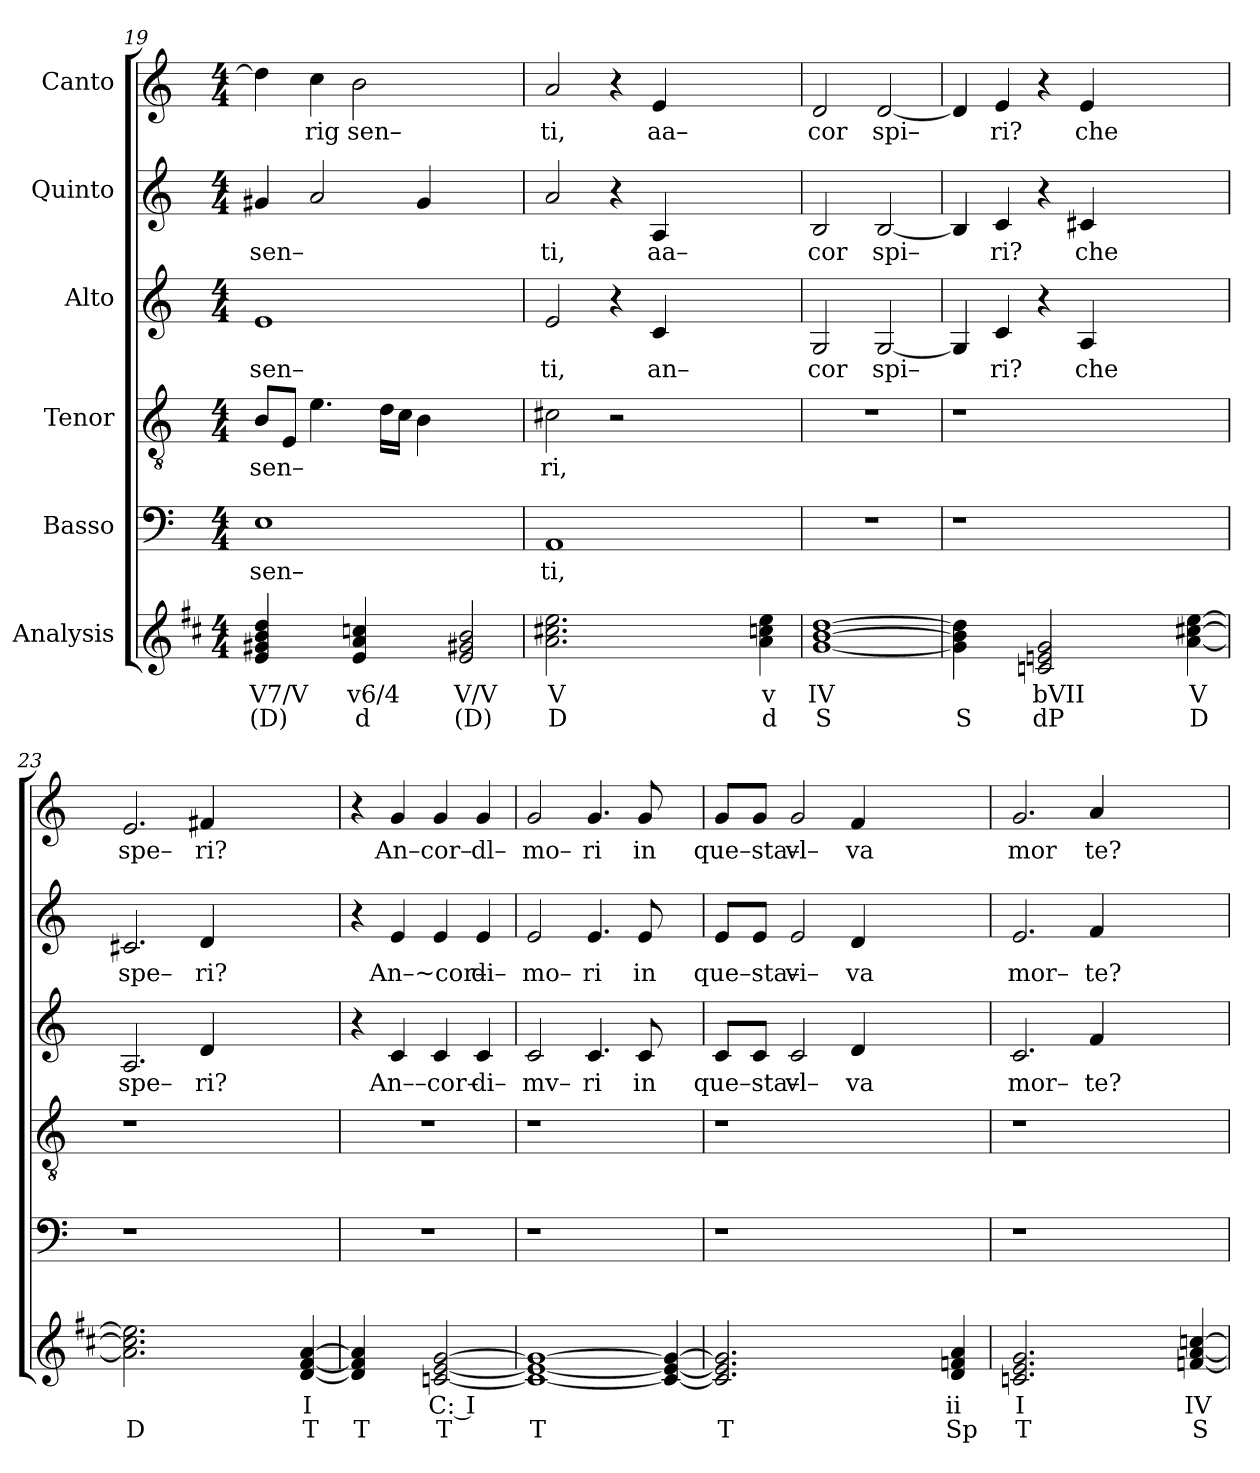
**kern	**text	**text	**kern	**text	**kern	**text	**kern	**text	**kern	**text	**kern	**text
*part6	*part6	*part6	*part5	*part5	*part4	*part4	*part3	*part3	*part2	*part2	*part1	*part1
*staff6	*staff6	*staff6	*staff5	*staff5	*staff4	*staff4	*staff3	*staff3	*staff2	*staff2	*staff1	*staff1
*I"Analysis	*	*	*I"Basso	*	*I"Tenor	*	*I"Alto	*	*I"Quinto	*	*I"Canto	*
*	*	*	*clefF4	*	*clefGv2	*	*clefG2	*	*clefG2	*	*clefG2	*
*k[f#c#]	*	*	*k[]	*	*k[]	*	*k[]	*	*k[]	*	*k[]	*
*M4/4	*	*	*M4/4	*	*M4/4	*	*M4/4	*	*M4/4	*	*M4/4	*
=19	=19	=19	=19	=19	=19	=19	=19	=19	=19	=19	=19	=19
!	!	!	!	!LO:LY:b	!	!	!	!	!	!	!	!
!	!	!	!	!	!	!LO:LY:b	!	!	!	!	!	!
!	!	!	!	!	!	!	!	!LO:LY:b	!	!	!	!
!	!	!	!	!	!	!	!	!	!	!LO:LY:b	!	!
4e 4g#X 4b 4dd	V7/V	(D)	1E	sen–	8B/L	sen–	1e	sen–	4g#X/	sen–	4dd\]	.
.	.	.	.	.	8E/J	.	.	.	.	.	.	.
!	!	!	!	!	!	!	!	!	!	!	!	!LO:LY:b
4ryy	.	.	.	.	4.e\	.	.	.	2a/	.	4cc\	rig
!	!	!	!	!	!	!	!	!	!	!	!	!LO:LY:b
4e 4a 4ccn	v6/4	d	.	.	.	.	.	.	.	.	2b\	sen–
.	.	.	.	.	16d\LL	.	.	.	.	.	.	.
.	.	.	.	.	16c\JJ	.	.	.	.	.	.	.
4ryy	.	.	.	.	4B\	.	.	.	4g#/	.	.	.
2e 2g#X 2b	V/V	(D)	2ryy	.	2ryy	.	2ryy	.	2ryy	.	2ryy	.
=20	=20	=20	=20	=20	=20	=20	=20	=20	=20	=20	=20	=20
!	!	!	!	!LO:LY:b	!	!	!	!	!	!	!	!
!	!	!	!	!	!	!LO:LY:b	!	!	!	!	!	!
!	!	!	!	!	!	!	!	!LO:LY:b	!	!	!	!
!	!	!	!	!	!	!	!	!	!	!LO:LY:b	!	!
!	!	!	!	!	!	!	!	!	!	!	!	!LO:LY:b
2.a 2.cc#X 2.ee	V	D	1AA	ti,	2c#X\	ri,	2e/	ti,	2a/	ti,	2a/	ti,
.	.	.	.	.	2r	.	4r	.	4r	.	4r	.
!	!	!	!	!	!	!	!	!LO:LY:b	!	!	!	!
!	!	!	!	!	!	!	!	!	!	!LO:LY:b	!	!
!	!	!	!	!	!	!	!	!	!	!	!	!LO:LY:b
2.ryy	.	.	.	.	.	.	4c/	an–	4A/	aa–	4e/	aa–
.	.	.	2.ryy	.	2.ryy	.	2.ryy	.	2.ryy	.	2.ryy	.
4a 4ccn 4ee	v	d	.	.	.	.	.	.	.	.	.	.
=21	=21	=21	=21	=21	=21	=21	=21	=21	=21	=21	=21	=21
!	!	!	!	!	!	!	!	!LO:LY:b	!	!	!	!
!	!	!	!	!	!	!	!	!	!	!LO:LY:b	!	!
!	!	!	!	!	!	!	!	!	!	!	!	!LO:LY:b
[1g [1b [1dd	IV	S	1r	.	1r	.	2G/	cor	2B/	cor	2d/	cor
!	!	!	!	!	!	!	!	!LO:LY:b	!	!	!	!
!	!	!	!	!	!	!	!	!	!	!LO:LY:b	!	!
!	!	!	!	!	!	!	!	!	!	!	!	!LO:LY:b
.	.	.	.	.	.	.	[2G/	spi–	[2B/	spi–	[2d/	spi–
=22	=22	=22	=22	=22	=22	=22	=22	=22	=22	=22	=22	=22
4g] 4b] 4dd]	.	S	1r	.	1r	.	4G/]	.	4B/]	.	4d/]	.
!	!	!	!	!	!	!	!	!LO:LY:b	!	!	!	!
!	!	!	!	!	!	!	!	!	!	!LO:LY:b	!	!
!	!	!	!	!	!	!	!	!	!	!	!	!LO:LY:b
4ryy	.	.	.	.	.	.	4c/	ri?	4c/	ri?	4e/	ri?
2cn 2en 2g	bVII	dP	.	.	.	.	4r	.	4r	.	4r	.
!	!	!	!	!	!	!	!	!LO:LY:b	!	!	!	!
!	!	!	!	!	!	!	!	!	!	!LO:LY:b	!	!
!	!	!	!	!	!	!	!	!	!	!	!	!LO:LY:b
.	.	.	.	.	.	.	4A/	che	4c#X/	che	4e/	che
2ryy	.	.	2.ryy	.	2.ryy	.	2.ryy	.	2.ryy	.	2.ryy	.
[4a [4cc#X [4ee	V	D	.	.	.	.	.	.	.	.	.	.
=23	=23	=23	=23	=23	=23	=23	=23	=23	=23	=23	=23	=23
!	!	!	!	!	!	!	!	!LO:LY:b	!	!	!	!
!	!	!	!	!	!	!	!	!	!	!LO:LY:b	!	!
!	!	!	!	!	!	!	!	!	!	!	!	!LO:LY:b
2.a] 2.cc#] 2.ee]	.	D	1r	.	1r	.	2.A/	spe–	2.c#X/	spe–	2.e/	spe–
!	!	!	!	!	!	!	!	!LO:LY:b	!	!	!	!
!	!	!	!	!	!	!	!	!	!	!LO:LY:b	!	!
!	!	!	!	!	!	!	!	!	!	!	!	!LO:LY:b
2.ryy	.	.	.	.	.	.	4d/	ri?	4d/	ri?	4f#X/	ri?
.	.	.	2.ryy	.	2.ryy	.	2.ryy	.	2.ryy	.	2.ryy	.
[4d [4f# [4a	I	T	.	.	.	.	.	.	.	.	.	.
=24	=24	=24	=24	=24	=24	=24	=24	=24	=24	=24	=24	=24
4d] 4f#] 4a]	.	T	1r	.	1r	.	4r	.	4r	.	4r	.
!	!	!	!	!	!	!	!	!LO:LY:b	!	!	!	!
!	!	!	!	!	!	!	!	!	!	!LO:LY:b	!	!
!	!	!	!	!	!	!	!	!	!	!	!	!LO:LY:b
4ryy	.	.	.	.	.	.	4c/	An––cor–	4e/	An–~cor–	4g/	An–cor–
[2cn [2e [2g	C: I	T	.	.	.	.	4c/	.	4e/	.	4g/	.
!	!	!	!	!	!	!	!	!LO:LY:b	!	!	!	!
!	!	!	!	!	!	!	!	!	!	!LO:LY:b	!	!
!	!	!	!	!	!	!	!	!	!	!	!	!LO:LY:b
.	.	.	.	.	.	.	4c/	di–	4e/	di–	4g/	dl–
=25	=25	=25	=25	=25	=25	=25	=25	=25	=25	=25	=25	=25
!	!	!	!	!	!	!	!	!LO:LY:b	!	!	!	!
!	!	!	!	!	!	!	!	!	!	!LO:LY:b	!	!
!	!	!	!	!	!	!	!	!	!	!	!	!LO:LY:b
1c_ 1e_ 1g_	.	T	1r	.	1r	.	2c/	mv–	2e/	mo–	2g/	mo–
!	!	!	!	!	!	!	!	!LO:LY:b	!	!	!	!
!	!	!	!	!	!	!	!	!	!	!LO:LY:b	!	!
!	!	!	!	!	!	!	!	!	!	!	!	!LO:LY:b
.	.	.	.	.	.	.	4.c/	ri	4.e/	ri	4.g/	ri
!	!	!	!	!	!	!	!	!LO:LY:b	!	!	!	!
!	!	!	!	!	!	!	!	!	!	!LO:LY:b	!	!
!	!	!	!	!	!	!	!	!	!	!	!	!LO:LY:b
.	.	.	.	.	.	.	8c/	in	8e/	in	8g/	in
4c_ 4e_ 4g_	.	.	4ryy	.	4ryy	.	4ryy	.	4ryy	.	4ryy	.
=26	=26	=26	=26	=26	=26	=26	=26	=26	=26	=26	=26	=26
!	!	!	!	!	!	!	!	!LO:LY:b	!	!	!	!
!	!	!	!	!	!	!	!	!	!	!LO:LY:b	!	!
!	!	!	!	!	!	!	!	!	!	!	!	!LO:LY:b
2.c] 2.e] 2.g]	.	T	1r	.	1r	.	8c/L	que–sta–	8e/L	que–sta–	8g/L	que–sta–
.	.	.	.	.	.	.	8c/J	.	8e/J	.	8g/J	.
!	!	!	!	!	!	!	!	!LO:LY:b	!	!	!	!
!	!	!	!	!	!	!	!	!	!	!LO:LY:b	!	!
!	!	!	!	!	!	!	!	!	!	!	!	!LO:LY:b
.	.	.	.	.	.	.	2c/	vl–	2e/	vi–	2g/	vl–
!	!	!	!	!	!	!	!	!LO:LY:b	!	!	!	!
!	!	!	!	!	!	!	!	!	!	!LO:LY:b	!	!
!	!	!	!	!	!	!	!	!	!	!	!	!LO:LY:b
2.ryy	.	.	.	.	.	.	4d/	va	4d/	va	4f/	va
.	.	.	2.ryy	.	2.ryy	.	2.ryy	.	2.ryy	.	2.ryy	.
4d 4fn 4a	ii	Sp	.	.	.	.	.	.	.	.	.	.
=27	=27	=27	=27	=27	=27	=27	=27	=27	=27	=27	=27	=27
!	!	!	!	!	!	!	!	!LO:LY:b	!	!	!	!
!	!	!	!	!	!	!	!	!	!	!LO:LY:b	!	!
!	!	!	!	!	!	!	!	!	!	!	!	!LO:LY:b
2.cn 2.e 2.g	I	T	1r	.	1r	.	2.c/	mor–	2.e/	mor–	2.g/	mor
!	!	!	!	!	!	!	!	!LO:LY:b	!	!	!	!
!	!	!	!	!	!	!	!	!	!	!LO:LY:b	!	!
!	!	!	!	!	!	!	!	!	!	!	!	!LO:LY:b
2.ryy	.	.	.	.	.	.	4f/	te?	4f/	te?	4a/	te?
.	.	.	2.ryy	.	2.ryy	.	2.ryy	.	2.ryy	.	2.ryy	.
[4fn [4a [4ccn	IV	S	.	.	.	.	.	.	.	.	.	.
=	=	=	=	=	=	=	=	=	=	=	=	=
*-	*-	*-	*-	*-	*-	*-	*-	*-	*-	*-	*-	*-
